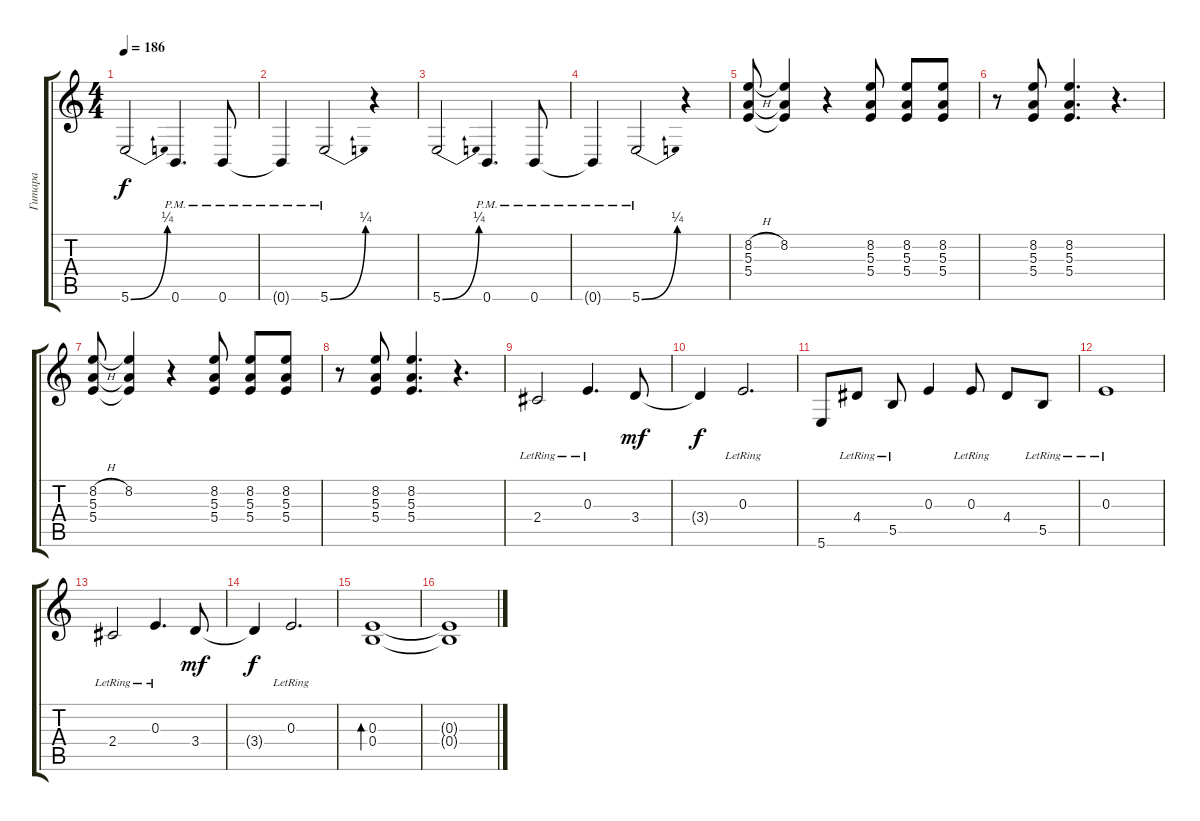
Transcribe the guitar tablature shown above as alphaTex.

\track ("Гитара" "Гитара") {instrument distortionguitar}
\staff {score tabs}
\tuning (Db4 Ab3 E3 B2 Gb2 B1) {hide}
\ts (4 4)
\tempo 186
\clef g2
\ks c
5.6{be (bend 0 0 60 1)}.2{dy f} 0.6{pm}.4{d} 0.6{pm}.8 |
0.6{pm t}.4 5.6{be (bend 0 0 60 1) pm}.2 r.4 |
5.6{be (bend 0 0 60 1)}.2 0.6{pm}.4{d} 0.6{pm}.8 |
0.6{pm t}.4 5.6{be (bend 0 0 60 1) pm}.2 r.4 |
(8.2{h} 5.3 5.4).8 (8.2 5.3{t} 5.4{t}).4 r.4 (8.2 5.3 5.4).8 (8.2 5.3 5.4).8 (8.2 5.3 5.4).8 |
r.8 (8.2 5.3 5.4).8 (8.2 5.3 5.4).4{d} r.4{d} |
(8.2{h} 5.3 5.4).8 (8.2 5.3{t} 5.4{t}).4 r.4 (8.2 5.3 5.4).8 (8.2 5.3 5.4).8 (8.2 5.3 5.4).8 |
r.8 (8.2 5.3 5.4).8 (8.2 5.3 5.4).4{d} r.4{d} |
2.4{lr}.2{volume 9 instrument acousticguitarsteel} 0.3{lr}.4{d} 3.4.8{dy mf} |
3.4{t}.4{dy f} 0.3{lr}.2{d} |
5.6.8 4.4{lr}.8 5.5{lr}.8 0.3.4 0.3{lr}.8 4.4.8 5.5{lr}.8 |
0.3{lr}.1 |
2.4{lr}.2 0.3{lr}.4{d} 3.4.8{dy mf} |
3.4{t}.4{dy f} 0.3{lr}.2{d} |
(0.3 0.4).1{bd 480} |
(0.3{t} 0.4{t}).1
